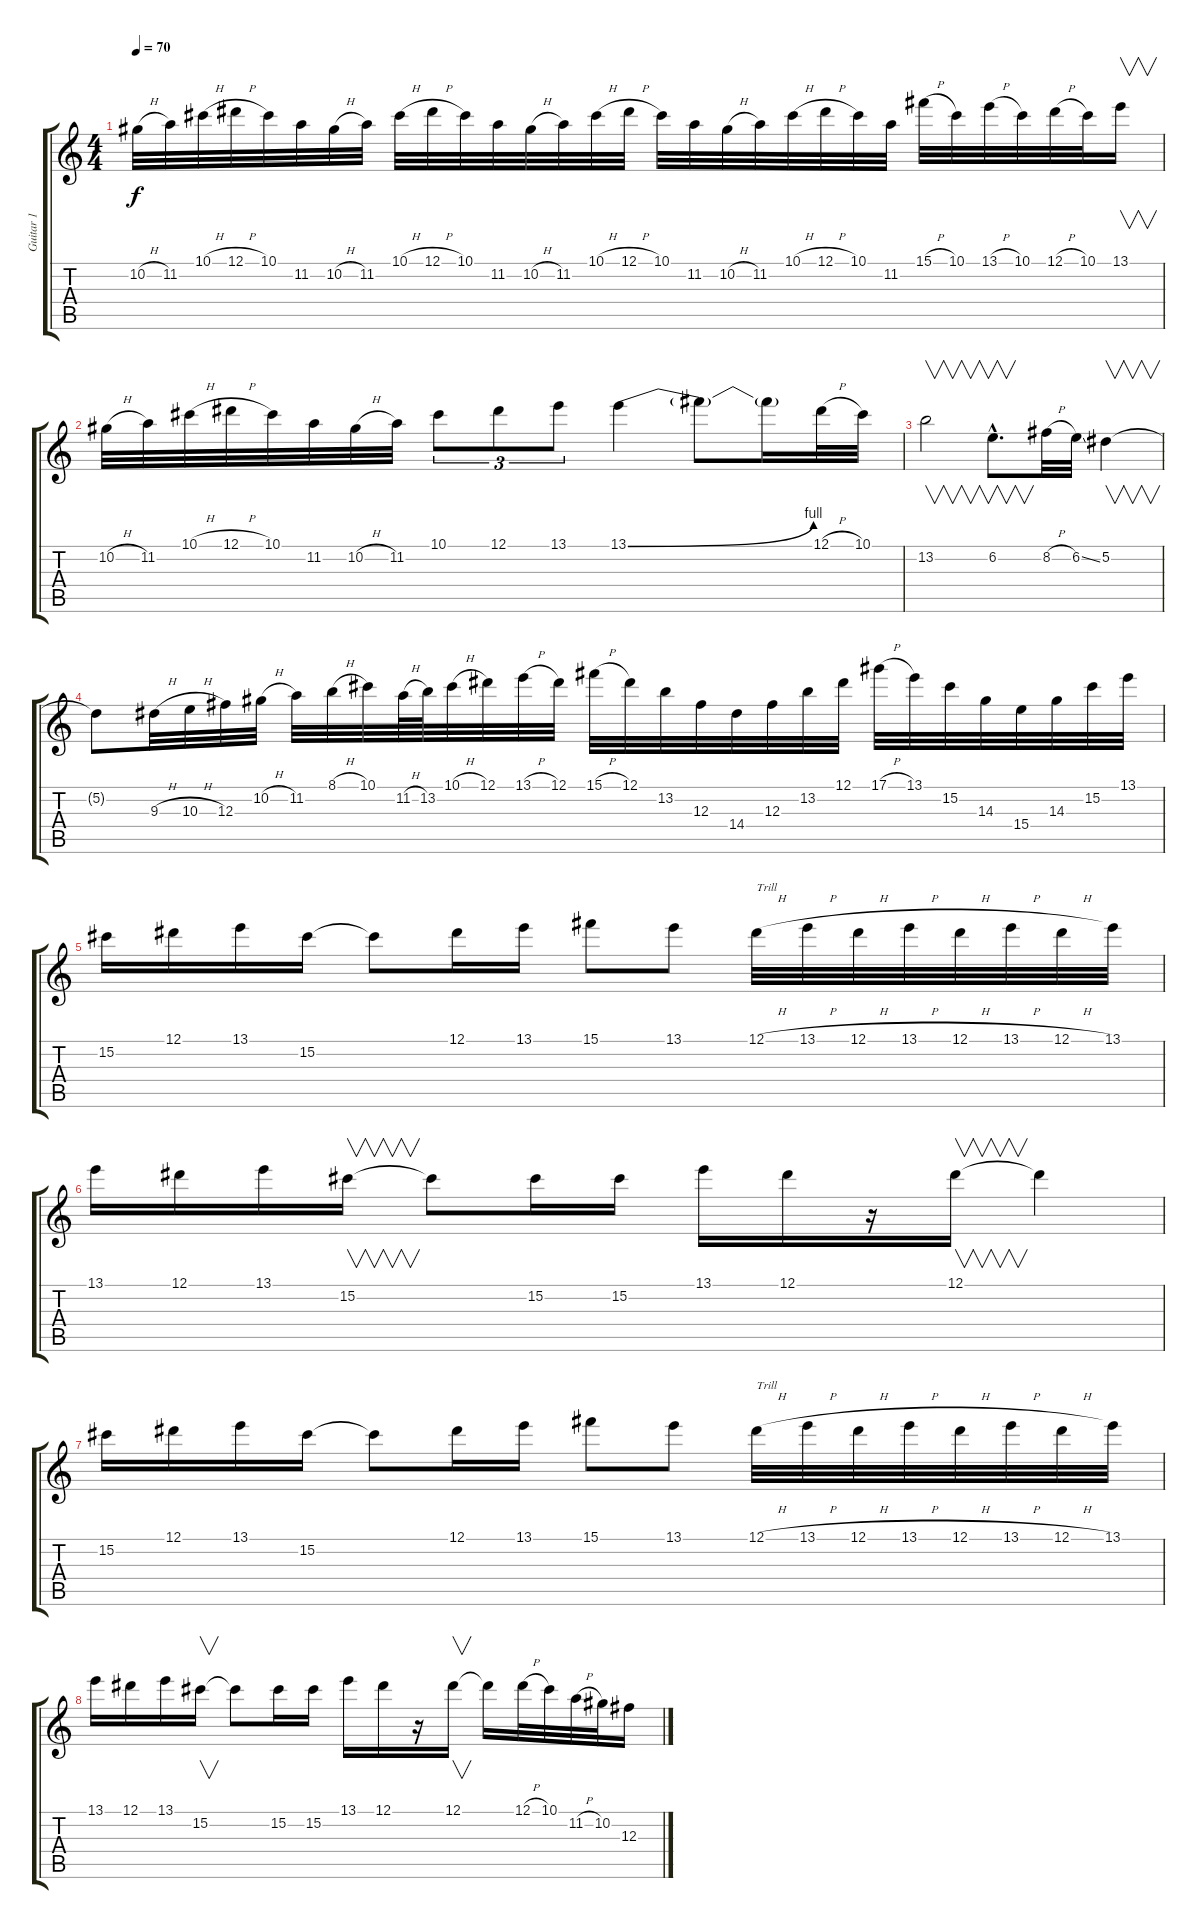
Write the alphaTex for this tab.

\track ("Guitar 1" "Guitar 1") {instrument electricguitarclean}
\staff {score tabs}
\tuning (Eb4 Bb3 Gb3 Db3 Ab2 Eb2) {hide}
\ts (4 4)
\tempo 70
\clef g2
\ks c
10.2{h}.32{dy f} 11.2.32 10.1{h}.32 12.1{h}.32 10.1.32 11.2.32 10.2{h}.32 11.2.32 10.1{h}.32 12.1{h}.32 10.1.32 11.2.32 10.2{h}.32 11.2.32 10.1{h}.32 12.1{h}.32 10.1.32 11.2.32 10.2{h}.32 11.2.32 10.1{h}.32 12.1{h}.32 10.1.32 11.2.32 15.1{h}.32 10.1.32 13.1{h}.32 10.1.32 12.1{h}.32 10.1.32 13.1.16{v} |
10.2{h}.32 11.2.32 10.1{h}.32 12.1{h}.32 10.1.32 11.2.32 10.2{h}.32 11.2.32 10.1.8{tu (3 2)} 12.1.8{tu (3 2)} 13.1.8{tu (3 2)} 13.1{be (bend 0 0 60 4)}.4 13.1{t}.8 13.1{t}.16 12.1{h}.32 10.1.32 |
13.2.2{v} 6.2{hac}.8{v d} 8.2{h}.32 6.2{ss}.32 5.2.4{v} |
5.2{t}.8 9.3{h}.32 10.3{h}.32 12.3.32 10.2{h}.32 11.2.32 8.1{h}.32 10.1.32 11.2{h}.64 13.2.64 10.1{h}.32 12.1.32 13.1{h}.32 12.1.32 15.1{h}.32 12.1.32 13.2.32 12.3.32 14.4.32 12.3.32 13.2.32 12.1.32 17.1{h}.32 13.1.32 15.2.32 14.3.32 15.4.32 14.3.32 15.2.32 13.1.32 |
15.2.16 12.1.16 13.1.16 15.2.16 15.2{t}.8 12.1.16 13.1.16 15.1.8 13.1.8 12.1{h}.32{txt "Trill"} 13.1{h}.32 12.1{h}.32 13.1{h}.32 12.1{h}.32 13.1{h}.32 12.1{h}.32 13.1.32 |
13.1.16 12.1.16 13.1.16 15.2.16{v} 15.2{t}.8 15.2.16 15.2.16 13.1.16 12.1.16 r.16 12.1.16{v} 12.1{t}.4 |
15.2.16 12.1.16 13.1.16 15.2.16 15.2{t}.8 12.1.16 13.1.16 15.1.8 13.1.8 12.1{h}.32{txt "Trill"} 13.1{h}.32 12.1{h}.32 13.1{h}.32 12.1{h}.32 13.1{h}.32 12.1{h}.32 13.1.32 |
13.1.16 12.1.16 13.1.16 15.2.16{v} 15.2{t}.8 15.2.16 15.2.16 13.1.16 12.1.16 r.16 12.1.16{v} 12.1{t}.16 12.1{h}.32 10.1.32 11.2{h}.32 10.2.32 12.3.16
